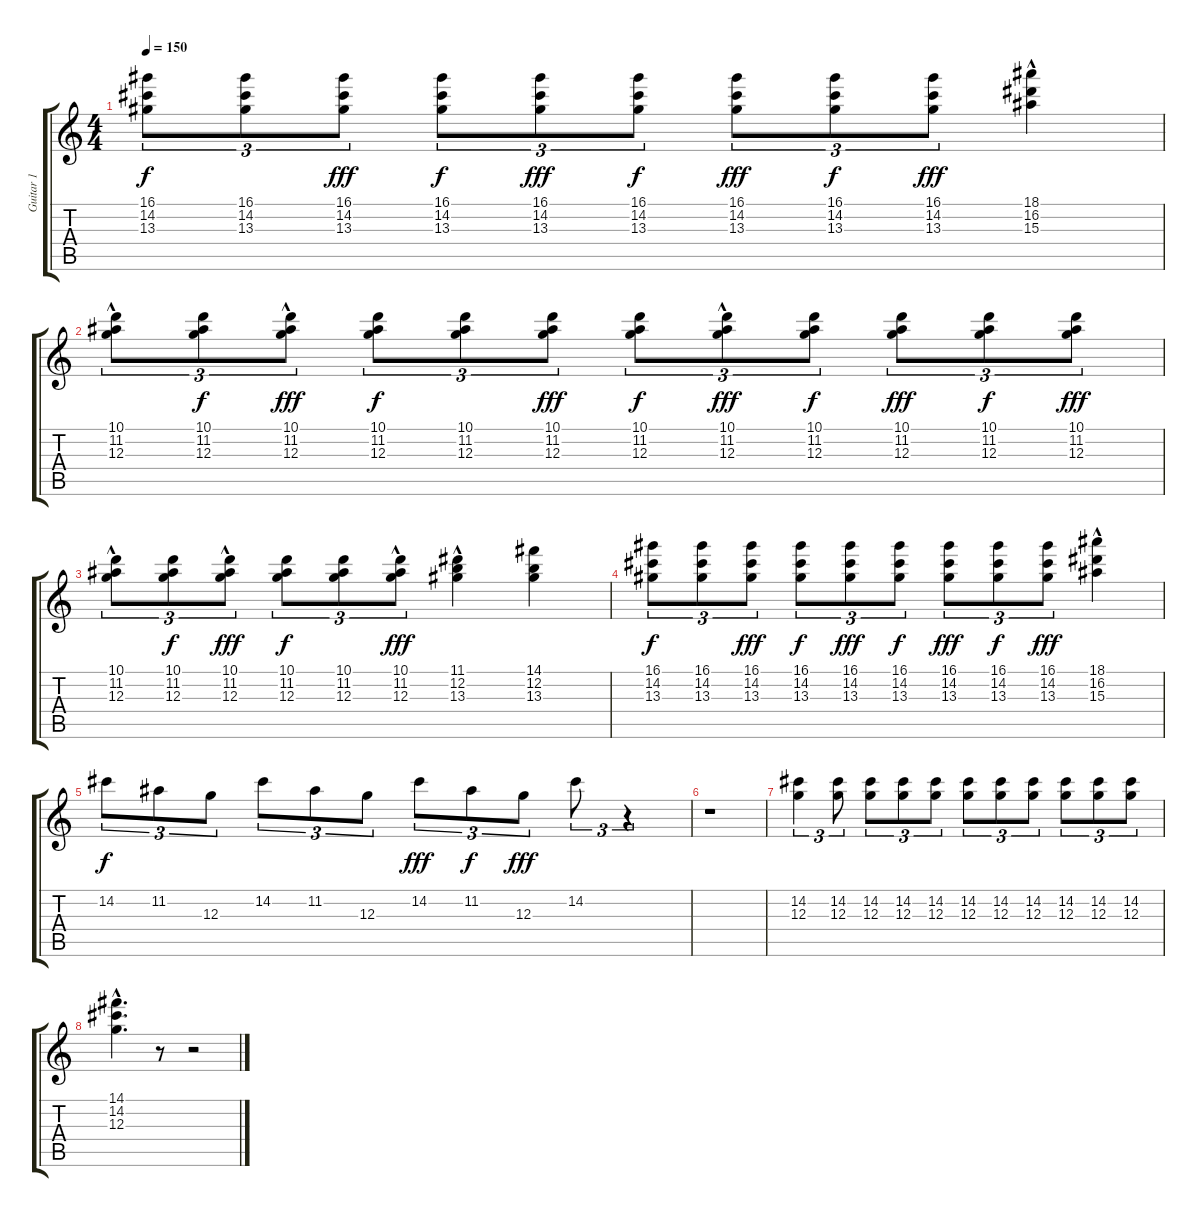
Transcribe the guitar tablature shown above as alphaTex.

\track ("Guitar 1" "Guitar 1") {instrument distortionguitar}
\staff {score tabs}
\tuning (E4 B3 G3 D3 A2 E2) {hide}
\ts (4 4)
\tempo 150
\clef g2
\ks c
(16.1 14.2 13.3).8{tu (3 2) dy f} (16.1 14.2 13.3).8{tu (3 2)} (16.1 14.2 13.3).8{tu (3 2) dy fff} (16.1 14.2 13.3).8{tu (3 2) dy f} (16.1 14.2 13.3).8{tu (3 2) dy fff} (16.1 14.2 13.3).8{tu (3 2) dy f} (16.1 14.2 13.3).8{tu (3 2) dy fff} (16.1 14.2 13.3).8{tu (3 2) dy f} (16.1 14.2 13.3).8{tu (3 2) dy fff} (18.1{hac} 16.2 15.3{hac}).4 |
(10.1 11.2 12.3{hac}).8{tu (3 2)} (10.1 11.2 12.3).8{tu (3 2) dy f} (10.1 11.2 12.3{hac}).8{tu (3 2) dy fff} (10.1 11.2 12.3).8{tu (3 2) dy f} (10.1 11.2 12.3).8{tu (3 2)} (10.1 11.2 12.3).8{tu (3 2) dy fff} (10.1 11.2 12.3).8{tu (3 2) dy f} (10.1 11.2 12.3{hac}).8{tu (3 2) dy fff} (10.1 11.2 12.3).8{tu (3 2) dy f} (10.1 11.2 12.3).8{tu (3 2) dy fff} (10.1 11.2 12.3).8{tu (3 2) dy f} (10.1 11.2 12.3).8{tu (3 2) dy fff} |
(10.1 11.2 12.3{hac}).8{tu (3 2)} (10.1 11.2 12.3).8{tu (3 2) dy f} (10.1 11.2 12.3{hac}).8{tu (3 2) dy fff} (10.1 11.2 12.3).8{tu (3 2) dy f} (10.1 11.2 12.3).8{tu (3 2)} (10.1 11.2 12.3{hac}).8{tu (3 2) dy fff} (11.1 12.2 13.3{hac}).4 (14.1 12.2 13.3).4 |
(16.1 14.2 13.3).8{tu (3 2) dy f} (16.1 14.2 13.3).8{tu (3 2)} (16.1 14.2 13.3).8{tu (3 2) dy fff} (16.1 14.2 13.3).8{tu (3 2) dy f} (16.1 14.2 13.3).8{tu (3 2) dy fff} (16.1 14.2 13.3).8{tu (3 2) dy f} (16.1 14.2 13.3).8{tu (3 2) dy fff} (16.1 14.2 13.3).8{tu (3 2) dy f} (16.1 14.2 13.3).8{tu (3 2) dy fff} (18.1{hac} 16.2 15.3{hac}).4 |
14.2.8{tu (3 2) dy f} 11.2.8{tu (3 2)} 12.3.8{tu (3 2)} 14.2.8{tu (3 2)} 11.2.8{tu (3 2)} 12.3.8{tu (3 2)} 14.2.8{tu (3 2) dy fff} 11.2.8{tu (3 2) dy f} 12.3.8{tu (3 2) dy fff} 14.2.8{tu (3 2)} r.4{tu (3 2)} |
r.1 |
(14.2 12.3).4{tu (3 2)} (14.2 12.3).8{tu (3 2)} (14.2 12.3).8{tu (3 2)} (14.2 12.3).8{tu (3 2)} (14.2 12.3).8{tu (3 2)} (14.2 12.3).8{tu (3 2)} (14.2 12.3).8{tu (3 2)} (14.2 12.3).8{tu (3 2)} (14.2 12.3).8{tu (3 2)} (14.2 12.3).8{tu (3 2)} (14.2 12.3).8{tu (3 2)} |
(14.1{hac} 14.2{hac} 12.3{hac}).4{d} r.8 r.2
